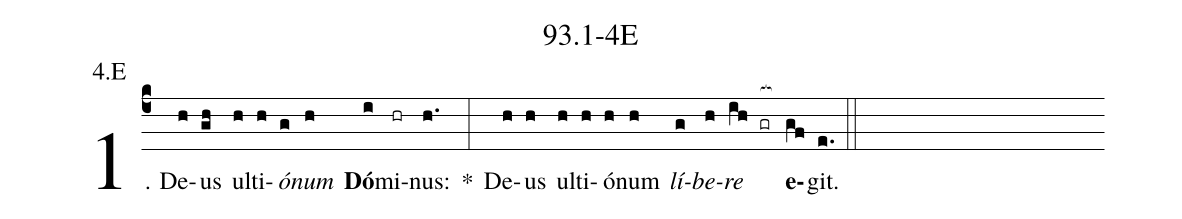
name: 93.1-4E;
annotation: 4.E;
%%
(c4)1. De(h)us(gh) ul(h)ti(h)<i>ó</i>(g)<i>num</i>(h) <b>Dó</b>(i)mi(hr)nus:(h.) *(:) De(h)us(h) ul(h)ti(h)ó(h)num(h) <i>lí</i>(g)<i>be</i>(h)<i>re</i>(ih gr[ocb:1{]) <b>e</b>(gf[ocb:0}])git.(e.) (::)


%E(h) u(g) o(h) u(ih) a(gf) e.(e.) (::)
